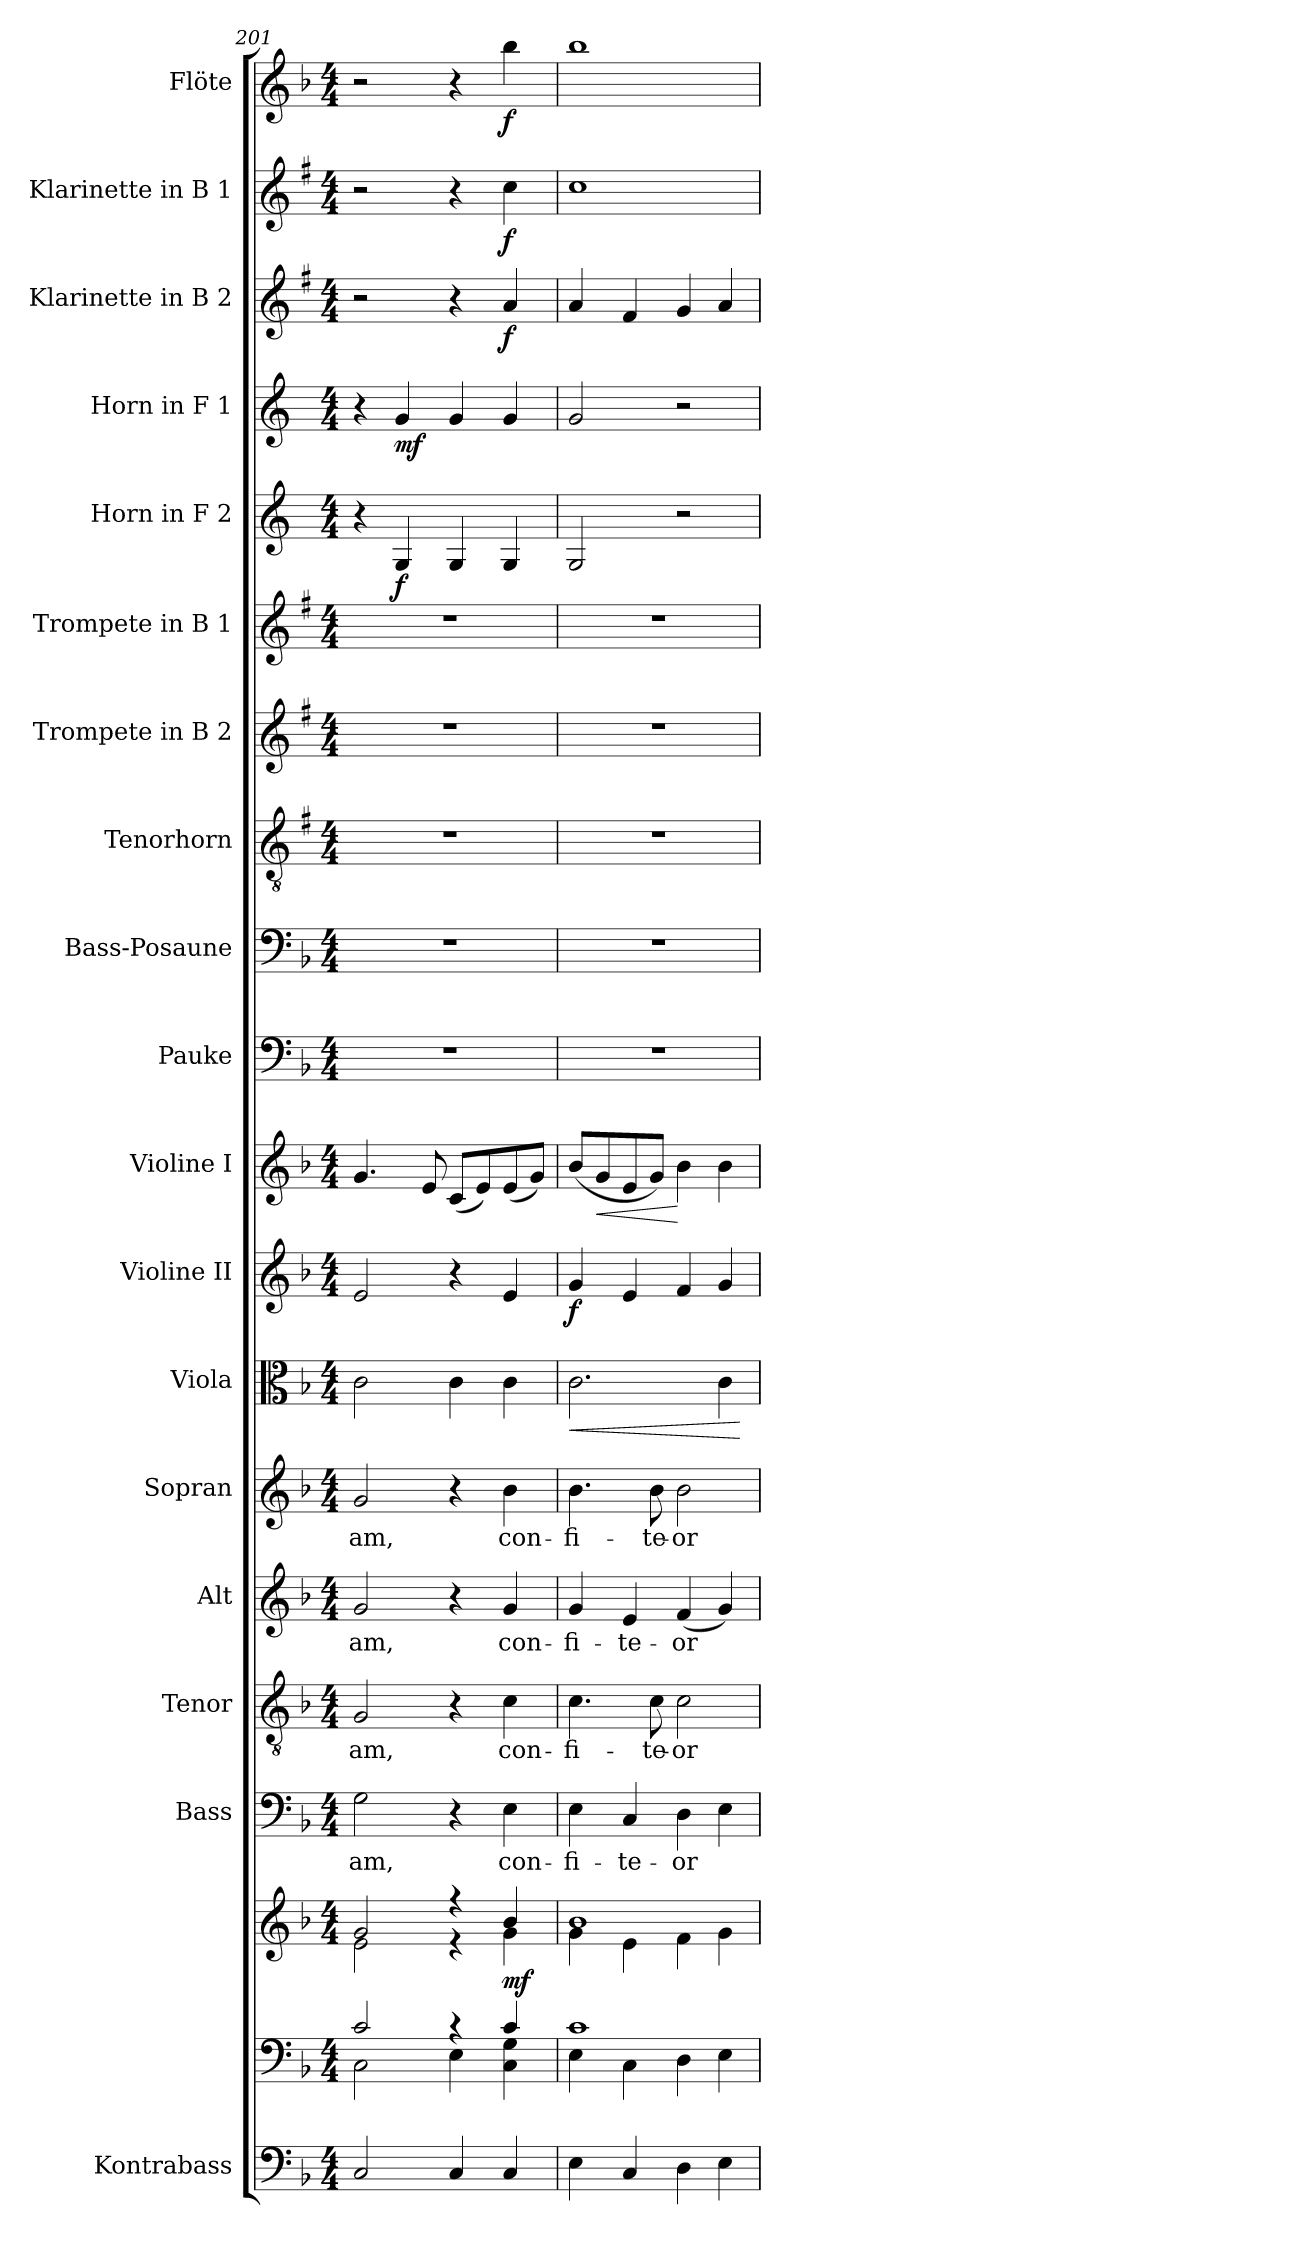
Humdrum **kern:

**kern	**kern	**kern	**dynam	**kern	**text	**kern	**text	**kern	**text	**kern	**text	**kern	**dynam	**kern	**dynam	**kern	**dynam	**kern	**kern	**kern	**kern	**kern	**kern	**dynam	**kern	**dynam	**kern	**dynam	**kern	**dynam	**kern	**dynam
*part19	*part18	*part18	*part18	*part17	*part17	*part16	*part16	*part15	*part15	*part14	*part14	*part13	*part13	*part12	*part12	*part11	*part11	*part10	*part9	*part8	*part7	*part6	*part5	*part5	*part4	*part4	*part3	*part3	*part2	*part2	*part1	*part1
*staff20	*staff19	*staff18	*staff18/19	*staff17	*staff17	*staff16	*staff16	*staff15	*staff15	*staff14	*staff14	*staff13	*staff13	*staff12	*staff12	*staff11	*staff11	*staff10	*staff9	*staff8	*staff7	*staff6	*staff5	*staff5	*staff4	*staff4	*staff3	*staff3	*staff2	*staff2	*staff1	*staff1
*I"Kontrabass	*	*	*	*I"Bass	*	*I"Tenor	*	*I"Alt	*	*I"Sopran	*	*I"Viola	*	*I"Violine II	*	*I"Violine I	*	*I"Pauke	*I"Bass-Posaune	*I"Tenorhorn	*I"Trompete in B 2	*I"Trompete in B 1	*I"Horn in F 2	*	*I"Horn in F 1	*	*I"Klarinette in B 2	*	*I"Klarinette in B 1	*	*I"Flöte	*
*I'Kb.	*	*	*	*I'B	*	*I'T	*	*I'A	*	*I'S	*	*I'Vla.	*	*I'Vl. II	*	*I'Vl. I	*	*I'Pk.	*I'B. Pos.	*I'T	*	*	*I'Hrn. 2	*	*I'Hrn. 1	*	*	*	*	*	*I'Fl.	*
*clefF4	*clefF4	*clefG2	*	*clefF4	*	*clefGv2	*	*clefG2	*	*clefG2	*	*clefC3	*	*clefG2	*	*clefG2	*	*clefF4	*clefF4	*clefGv2	*clefG2	*clefG2	*clefG2	*	*clefG2	*	*clefG2	*	*clefG2	*	*clefG2	*
*ITrd7c12	*	*	*	*	*	*	*	*	*	*	*	*	*	*	*	*	*	*	*	*ITrd1c2	*ITrd1c2	*ITrd1c2	*ITrd4c7	*	*ITrd4c7	*	*ITrd1c2	*	*ITrd1c2	*	*	*
*k[b-]	*k[b-]	*k[b-]	*	*k[b-]	*	*k[b-]	*	*k[b-]	*	*k[b-]	*	*k[b-]	*	*k[b-]	*	*k[b-]	*	*k[b-]	*k[b-]	*k[b-]	*k[b-]	*k[b-]	*k[b-]	*	*k[b-]	*	*k[b-]	*	*k[b-]	*	*k[b-]	*
*F:	*F:	*F:	*	*F:	*	*F:	*	*F:	*	*F:	*	*F:	*	*F:	*	*F:	*	*F:	*F:	*F:	*F:	*F:	*F:	*	*F:	*	*F:	*	*F:	*	*F:	*
*M4/4	*M4/4	*M4/4	*	*M4/4	*	*M4/4	*	*M4/4	*	*M4/4	*	*M4/4	*	*M4/4	*	*M4/4	*	*M4/4	*M4/4	*M4/4	*M4/4	*M4/4	*M4/4	*	*M4/4	*	*M4/4	*	*M4/4	*	*M4/4	*
=201	=201	=201	=201	=201	=201	=201	=201	=201	=201	=201	=201	=201	=201	=201	=201	=201	=201	=201	=201	=201	=201	=201	=201	=201	=201	=201	=201	=201	=201	=201	=201	=201
*	*^	*^	*	*	*	*	*	*	*	*	*	*	*	*	*	*	*	*	*	*	*	*	*	*	*	*	*	*	*	*	*	*
!	!	!	!	!	!	!	!LO:LY:b	!	!LO:LY:b	!	!LO:LY:b	!	!LO:LY:b	!	!	!	!	!	!	!	!	!	!	!	!	!	!	!	!	!	!	!	!	!
2CC/	2c/	2C\	2g/	2e\	.	2G\	-am,	2G/	-am,	2g/	-am,	2g/	-am,	2c\	.	2e/	.	4.g/	.	1r	1r	1r	1r	1r	4r	.	4r	.	2r	.	2r	.	2r	.
!	!	!	!	!	!	!	!	!	!	!	!	!	!	!	!	!	!	!	!	!	!	!	!	!	!	!LO:DY:b	!	!LO:DY:b	!	!	!	!	!	!
.	.	.	.	.	.	.	.	.	.	.	.	.	.	.	.	.	.	.	.	.	.	.	.	.	4C/	f	4c/	mf	.	.	.	.	.	.
.	.	.	.	.	.	.	.	.	.	.	.	.	.	.	.	.	.	8e/	.	.	.	.	.	.	.	.	.	.	.	.	.	.	.	.
4CC/	4rc	4E\	4r	4r	.	4r	.	4r	.	4r	.	4r	.	4c\	.	4r	.	(<8c/L	.	.	.	.	.	.	4C/	.	4c/	.	4r	.	4r	.	4r	.
.	.	.	.	.	.	.	.	.	.	.	.	.	.	.	.	.	.	8e/)	.	.	.	.	.	.	.	.	.	.	.	.	.	.	.	.
!	!	!	!	!	!LO:DY:b	!	!LO:LY:b	!	!LO:LY:b	!	!LO:LY:b	!	!LO:LY:b	!	!	!	!	!	!	!	!	!	!	!	!	!	!	!	!	!LO:DY:b	!	!LO:DY:b	!	!LO:DY:b
4CC/	4c/	4C\ 4G\	4b-/	4g\	mf	4E\	con-	4c\	con-	4g/	con-	4b-\	con-	4c\	.	4e/	.	(<8e/	.	.	.	.	.	.	4C/	.	4c/	.	4g/	f	4b-\	f	4bb-\	f
.	.	.	.	.	.	.	.	.	.	.	.	.	.	.	.	.	.	8g/J)	.	.	.	.	.	.	.	.	.	.	.	.	.	.	.	.
=202	=202	=202	=202	=202	=202	=202	=202	=202	=202	=202	=202	=202	=202	=202	=202	=202	=202	=202	=202	=202	=202	=202	=202	=202	=202	=202	=202	=202	=202	=202	=202	=202	=202	=202
!	!	!	!	!	!	!	!LO:LY:b	!	!LO:LY:b	!	!LO:LY:b	!	!LO:LY:b	!	!LO:HP:b	!	!LO:DY:b	!	!	!	!	!	!	!	!	!	!	!	!	!	!	!	!	!
4EE\	1c	4E\	1b-	4g\	.	4E\	-fi-	4.c\	-fi-	4g/	-fi-	4.b-\	-fi-	2.c\	<	4g/	f	(<8b-/L	.	1r	1r	1r	1r	1r	2C/	.	2c/	.	4g/	.	1b-	.	1bb-	.
!	!	!	!	!	!	!	!	!	!	!	!	!	!	!	!	!	!	!	!LO:HP:b	!	!	!	!	!	!	!	!	!	!	!	!	!	!	!
.	.	.	.	.	.	.	.	.	.	.	.	.	.	.	.	.	.	8g/	<	.	.	.	.	.	.	.	.	.	.	.	.	.	.	.
!	!	!	!	!	!	!	!LO:LY:b	!	!	!	!LO:LY:b	!	!	!	!	!	!	!	!	!	!	!	!	!	!	!	!	!	!	!	!	!	!	!
4CC/	.	4C\	.	4e\	.	4C/	-te-	.	.	4e/	-te-	.	.	.	.	4e/	.	8e/	.	.	.	.	.	.	.	.	.	.	4e/	.	.	.	.	.
!	!	!	!	!	!	!	!	!	!LO:LY:b	!	!	!	!LO:LY:b	!	!	!	!	!	!	!	!	!	!	!	!	!	!	!	!	!	!	!	!	!
.	.	.	.	.	.	.	.	8c\	-te-	.	.	8b-\	-te-	.	.	.	.	8g/J)	.	.	.	.	.	.	.	.	.	.	.	.	.	.	.	.
!	!	!	!	!	!	!	!LO:LY:b	!	!LO:LY:b	!	!LO:LY:b	!	!LO:LY:b	!	!	!	!	!	!	!	!	!	!	!	!	!	!	!	!	!	!	!	!	!
4DD\	.	4D\	.	4f\	.	4D\	-or	2c\	-or	(<4f/	-or	2b-\	-or	.	.	4f/	.	4b-\	[	.	.	.	.	.	2r	.	2r	.	4f/	.	.	.	.	.
4EE\	.	4E\	.	4g\	.	4E\	.	.	.	4g/)	.	.	.	4c\	.	4g/	.	4b-\	.	.	.	.	.	.	.	.	.	.	4g/	.	.	.	.	.
*	*v	*v	*	*	*	*	*	*	*	*	*	*	*	*	*	*	*	*	*	*	*	*	*	*	*	*	*	*	*	*	*	*	*	*
*	*	*v	*v	*	*	*	*	*	*	*	*	*	*	*	*	*	*	*	*	*	*	*	*	*	*	*	*	*	*	*	*	*	*
.	.	.	.	.	.	.	.	.	.	.	.	.	[	.	.	.	.	.	.	.	.	.	.	.	.	.	.	.	.	.	.	.
=	=	=	=	=	=	=	=	=	=	=	=	=	=	=	=	=	=	=	=	=	=	=	=	=	=	=	=	=	=	=	=	=
*-	*-	*-	*-	*-	*-	*-	*-	*-	*-	*-	*-	*-	*-	*-	*-	*-	*-	*-	*-	*-	*-	*-	*-	*-	*-	*-	*-	*-	*-	*-	*-	*-
